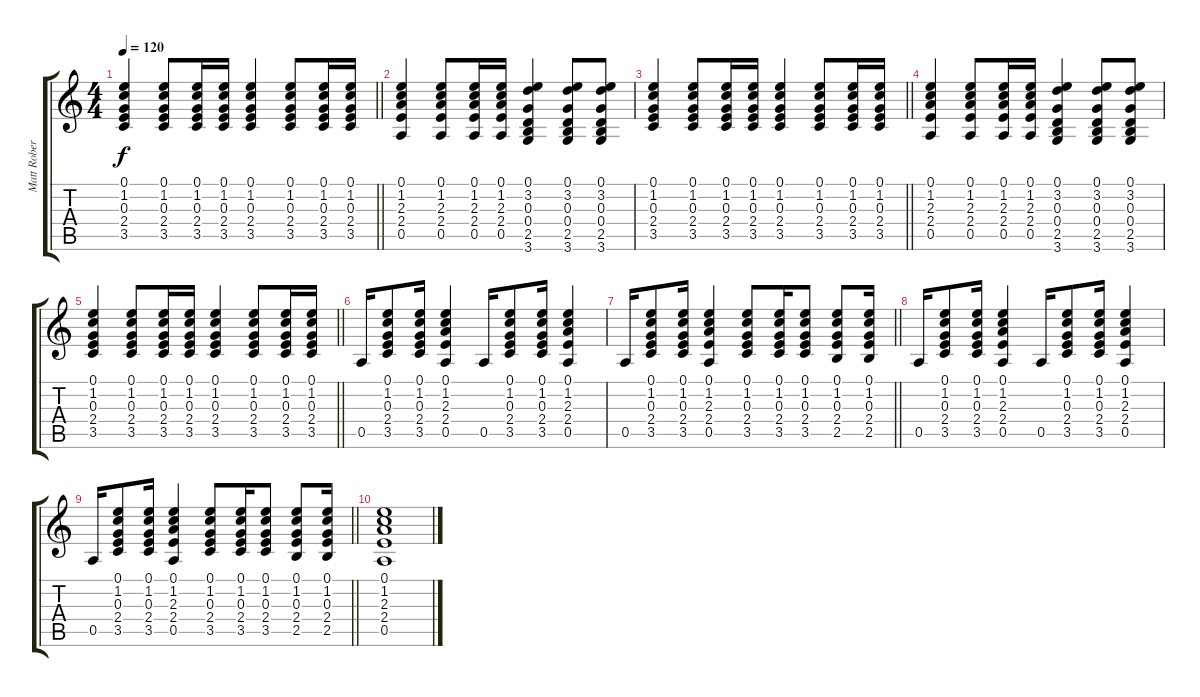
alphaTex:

\track ("Matt Roberts(lead guitar)" "Matt Rober") {instrument acousticguitarsteel}
\staff {score tabs}
\tuning (E4 B3 G3 D3 A2 E2) {hide}
\ts (4 4)
\tempo 120
\clef g2
\barLineRight lightlight
\ks c
(0.1 1.2 0.3 2.4 3.5).4{dy f} (0.1 1.2 0.3 2.4 3.5).8 (0.1 1.2 0.3 2.4 3.5).16 (0.1 1.2 0.3 2.4 3.5).16 (0.1 1.2 0.3 2.4 3.5).4 (0.1 1.2 0.3 2.4 3.5).8 (0.1 1.2 0.3 2.4 3.5).16 (0.1 1.2 0.3 2.4 3.5).16 |
(0.1 1.2 2.3 2.4 0.5).4 (0.1 1.2 2.3 2.4 0.5).8 (0.1 1.2 2.3 2.4 0.5).16 (0.1 1.2 2.3 2.4 0.5).16 (0.1 3.2 0.3 0.4 2.5 3.6).4 (0.1 3.2 0.3 0.4 2.5 3.6).8 (0.1 3.2 0.3 0.4 2.5 3.6).8 |
\barLineRight lightlight
(0.1 1.2 0.3 2.4 3.5).4 (0.1 1.2 0.3 2.4 3.5).8 (0.1 1.2 0.3 2.4 3.5).16 (0.1 1.2 0.3 2.4 3.5).16 (0.1 1.2 0.3 2.4 3.5).4 (0.1 1.2 0.3 2.4 3.5).8 (0.1 1.2 0.3 2.4 3.5).16 (0.1 1.2 0.3 2.4 3.5).16 |
(0.1 1.2 2.3 2.4 0.5).4 (0.1 1.2 2.3 2.4 0.5).8 (0.1 1.2 2.3 2.4 0.5).16 (0.1 1.2 2.3 2.4 0.5).16 (0.1 3.2 0.3 0.4 2.5 3.6).4 (0.1 3.2 0.3 0.4 2.5 3.6).8 (0.1 3.2 0.3 0.4 2.5 3.6).8 |
\barLineRight lightlight
(0.1 1.2 0.3 2.4 3.5).4 (0.1 1.2 0.3 2.4 3.5).8 (0.1 1.2 0.3 2.4 3.5).16 (0.1 1.2 0.3 2.4 3.5).16 (0.1 1.2 0.3 2.4 3.5).4 (0.1 1.2 0.3 2.4 3.5).8 (0.1 1.2 0.3 2.4 3.5).16 (0.1 1.2 0.3 2.4 3.5).16 |
0.5.16 (0.1 1.2 0.3 2.4 3.5).8 (0.1 1.2 0.3 2.4 3.5).16 (0.1 1.2 2.3 2.4 0.5).4 0.5.16 (0.1 1.2 0.3 2.4 3.5).8 (0.1 1.2 0.3 2.4 3.5).16 (0.1 1.2 2.3 2.4 0.5).4 |
\barLineRight lightlight
0.5.16 (0.1 1.2 0.3 2.4 3.5).8 (0.1 1.2 0.3 2.4 3.5).16 (0.1 1.2 2.3 2.4 0.5).4 (0.1 1.2 0.3 2.4 3.5).8 (0.1 1.2 0.3 2.4 3.5).16 (0.1 1.2 0.3 2.4 3.5).8 (0.1 1.2 0.3 2.4 2.5).8 (0.1 1.2 0.3 2.4 2.5).16 |
0.5.16 (0.1 1.2 0.3 2.4 3.5).8 (0.1 1.2 0.3 2.4 3.5).16 (0.1 1.2 2.3 2.4 0.5).4 0.5.16 (0.1 1.2 0.3 2.4 3.5).8 (0.1 1.2 0.3 2.4 3.5).16 (0.1 1.2 2.3 2.4 0.5).4 |
\barLineRight lightlight
0.5.16 (0.1 1.2 0.3 2.4 3.5).8 (0.1 1.2 0.3 2.4 3.5).16 (0.1 1.2 2.3 2.4 0.5).4 (0.1 1.2 0.3 2.4 3.5).8 (0.1 1.2 0.3 2.4 3.5).16 (0.1 1.2 0.3 2.4 3.5).8 (0.1 1.2 0.3 2.4 2.5).8 (0.1 1.2 0.3 2.4 2.5).16 |
(0.1 1.2 2.3 2.4 0.5).1
